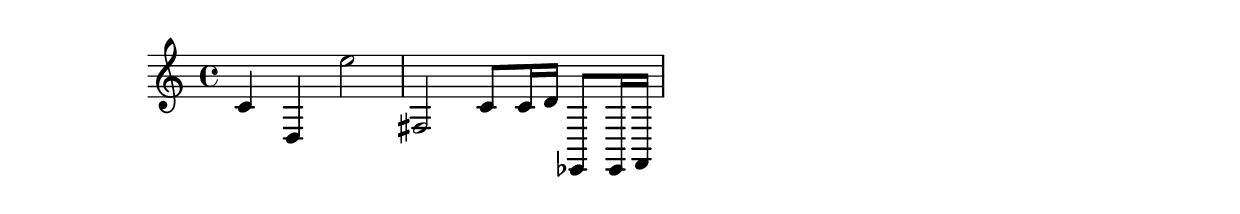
\version "2.18.2"
\book {
  \header {
  }
  
  \new Staff = Staff \with { } 
  \context Staff = Staff {
    \relative c {
      c'4 d, e''2 fis,,
      c'8 c16 d ees,,8 ees16 f
    }
  }
}